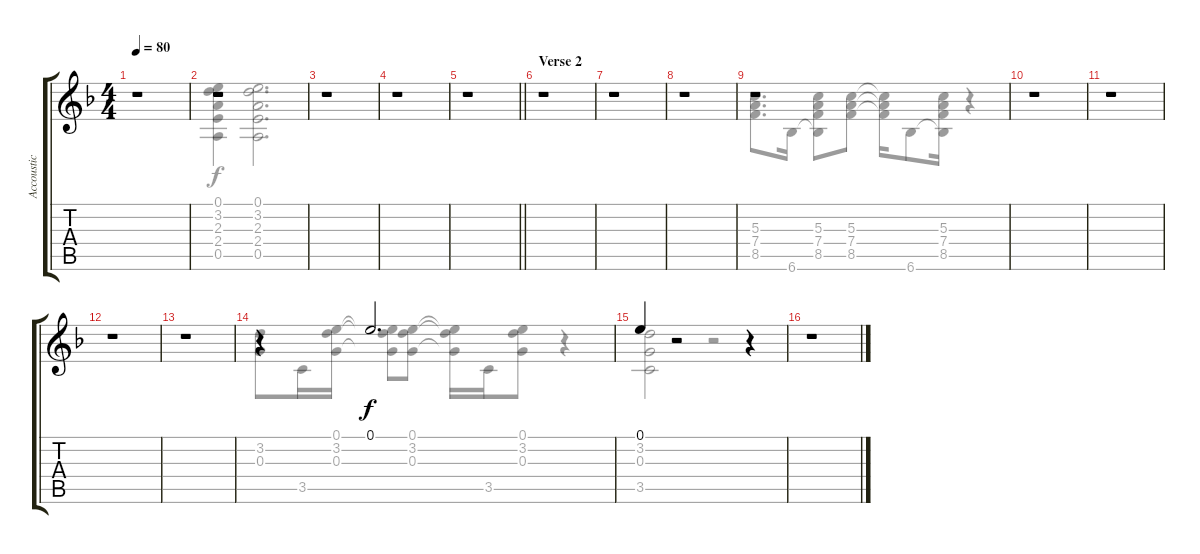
\track ("Accoustic Guitar" "Accoustic ") {instrument acousticguitarsteel}
\staff {score tabs}
\tuning (E4 B3 G3 D3 A2 E2) {hide}
\voice
\ts (4 4)
\tempo 80
\clef g2
\ks f
r.1{dy f} |
r.1 |
r.1 |
r.1 |
\barLineRight lightlight
r.1 |
\section ("" "Verse 2")
r.1 |
r.1 |
r.1 |
r.1 |
r.1 |
r.1 |
r.1 |
r.1 |
r.4 0.1.2{d} |
0.1.4 r.2 r.4 |
r.1
\voice
\clef g2
\ottava regular
\simile none
\ks f
|
(0.1 3.2 2.3 2.4 0.5).4 (0.1 3.2 2.3 2.4 0.5).2{d} |
|
|
\barLineRight lightlight
|
|
|
|
(5.3 7.4 8.5).8{d} 6.6.16 (5.3 7.4 8.5 6.6{t}).8 (5.3 7.4 8.5).8 (5.3{t} 7.4{t} 8.5{t}).16 6.6.8 (5.3 7.4 8.5 6.6{t}).16 r.4 |
|
|
|
|
(3.2 0.3).8 3.5.16 (0.1 3.2 0.3).16 (0.1{t} 3.2{t} 0.3{t}).8 (0.1 3.2 0.3).8 (0.1{t} 3.2{t} 0.3{t}).16 3.5.16 (0.1 3.2 0.3).8 r.4 |
(3.2 0.3 3.5).2 r.2 |
